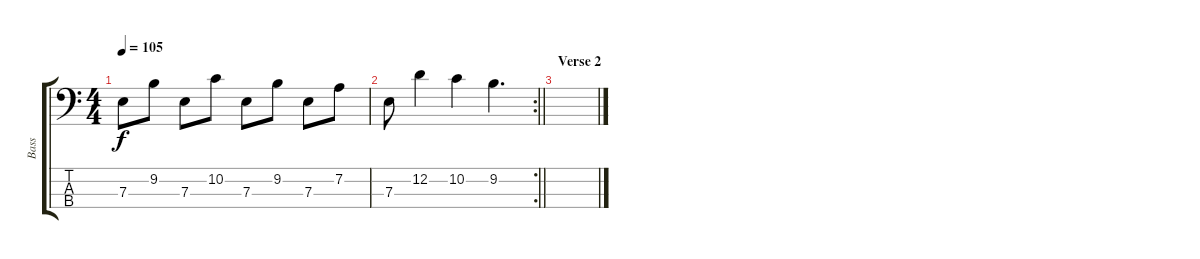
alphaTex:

\track ("Bass" "Bass") {instrument electricbasspick}
\staff {score tabs}
\tuning (G2 D2 A1 E1) {hide}
\ts (4 4)
\tempo 105
\clef f4
\ks c
7.3.8{dy f} 9.2.8 7.3.8 10.2.8 7.3.8 9.2.8 7.3.8 7.2.8 |
\rc 2
\barLineRight lightlight
7.3.8 12.2.4 10.2.4 9.2.4{d} |
\section ("" "Verse 2")
